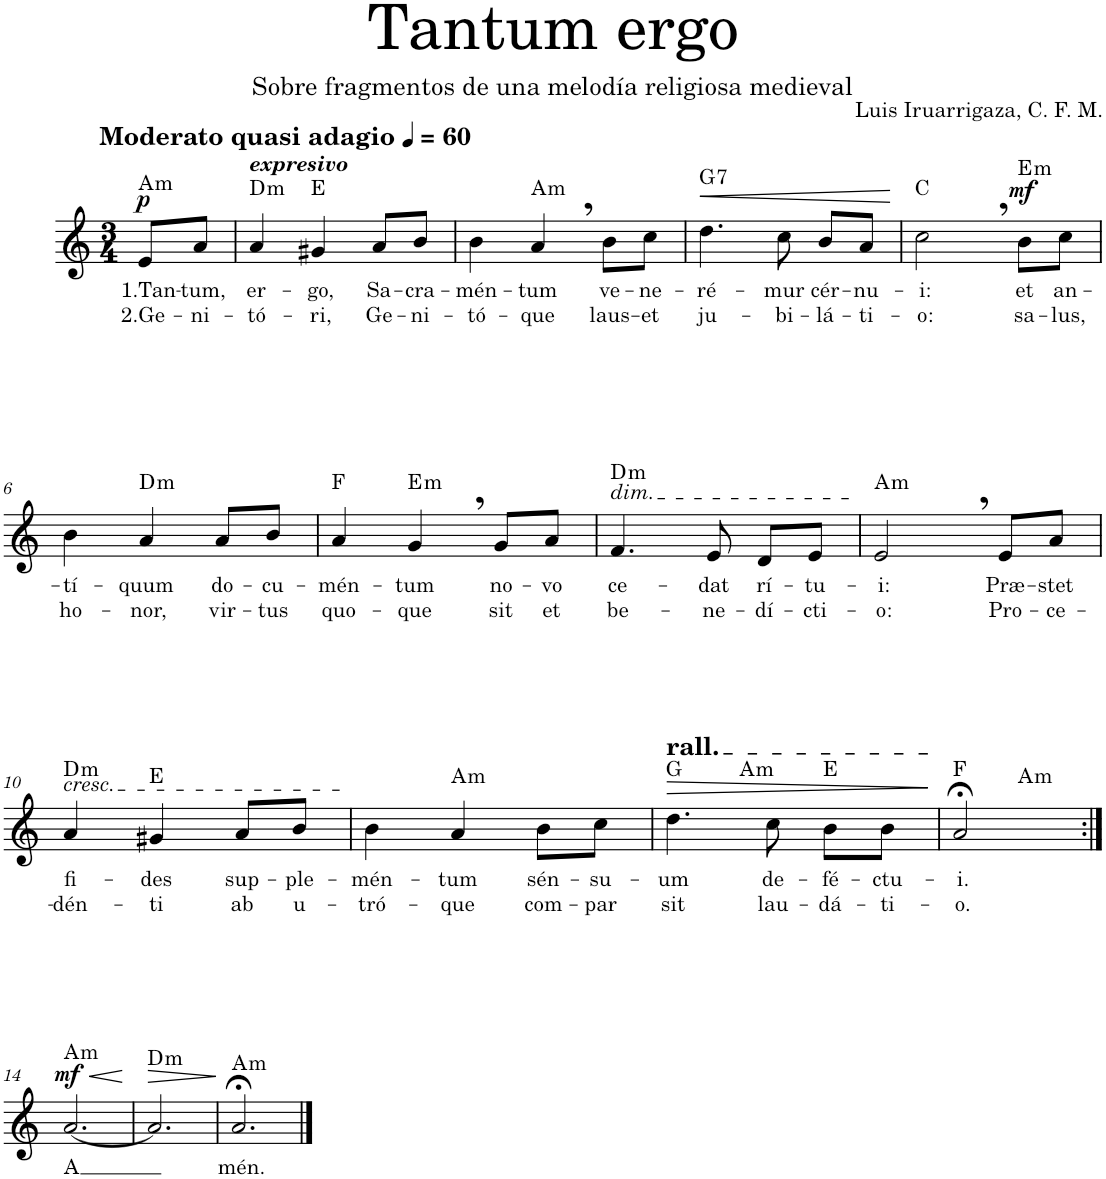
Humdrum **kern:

**kern	**text	**text	**dynam	**harte
*part1	*part1	*part1	*part1	*part1
*staff1	*staff1	*staff1	*staff1	*
*I"Soprano	*	*	*	*
*I'S.	*	*	*	*
*clefG2	*	*	*	*
*k[]	*	*	*	*
*M3/4	*	*	*	*
*MM60	*	*	*	*
=1	=1	=1	=1	=1
!LO:TX:a:B:t=Moderato quasi adagio	!	!	!	!
!	!LO:LY:b	!LO:LY:b	!LO:DY:a	!LO:H:kt=m
8e/L	1.Tan-	2.Ge-	p	A:min
!	!LO:LY:b	!LO:LY:b	!	!
8a/J	-tum,	-ni-	.	.
=2	=2	=2	=2	=2
!LO:TX:a:Bi:t=expresivo	!	!	!	!
!	!LO:LY:b	!LO:LY:b	!	!LO:H:kt=m
4a/	er-	-tó-	.	D:min
!	!LO:LY:b	!LO:LY:b	!	!
4g#X/	-go,	-ri,	.	E:maj
!	!LO:LY:b	!LO:LY:b	!	!
8a/L	Sa-	Ge-	.	.
!	!LO:LY:b	!LO:LY:b	!	!
8b/J	-cra-	-ni-	.	.
=3	=3	=3	=3	=3
!	!LO:LY:b	!LO:LY:b	!	!
4b\	-mén-	-tó-	.	.
!	!LO:LY:b	!LO:LY:b	!	!LO:H:kt=m
4a,/	-tum	-que	.	A:min
!	!LO:LY:b	!LO:LY:b	!	!
8b\L	ve-	laus-	.	.
!	!LO:LY:b	!LO:LY:b	!	!
8cc\J	-ne-	-et	.	.
=4	=4	=4	=4	=4
!	!LO:LY:b	!LO:LY:b	!LO:HP:b	!LO:H:kt=7
4.dd\	-ré-	ju-	<	G:7
!	!LO:LY:b	!LO:LY:b	!	!
8cc\	-mur	-bi-	.	.
!	!LO:LY:b	!LO:LY:b	!	!
8b/L	cér-	-lá-	.	.
!	!LO:LY:b	!LO:LY:b	!	!
8a/J	-nu-	-ti-	.	.
.	.	.	[	.
=5	=5	=5	=5	=5
!	!LO:LY:b	!LO:LY:b	!	!
2cc,\	-i:	-o:	.	C:maj
!	!LO:LY:b	!LO:LY:b	!LO:DY:a	!LO:H:kt=m
8b\L	et	sa-	mf	E:min
!	!LO:LY:b	!LO:LY:b	!	!
8cc\J	an-	-lus,	.	.
!!LO:LB:g=z
=6	=6	=6	=6	=6
!	!LO:LY:b	!LO:LY:b	!	!
4b\	-tí-	ho-	.	.
!	!LO:LY:b	!LO:LY:b	!	!LO:H:kt=m
4a/	-quum	-nor,	.	D:min
!	!LO:LY:b	!LO:LY:b	!	!
8a/L	do-	vir-	.	.
!	!LO:LY:b	!LO:LY:b	!	!
8b/J	-cu-	-tus	.	.
=7	=7	=7	=7	=7
!	!LO:LY:b	!LO:LY:b	!	!
4a/	-mén-	quo-	.	F:maj
!	!LO:LY:b	!LO:LY:b	!	!LO:H:kt=m
4g,/	-tum	-que	.	E:min
!	!LO:LY:b	!LO:LY:b	!	!
8g/L	no-	sit	.	.
!	!LO:LY:b	!LO:LY:b	!	!
8a/J	-vo	et	.	.
=8	=8	=8	=8	=8
!LO:TX:a:i:t=dim.	!	!	!	!
!	!LO:LY:b	!LO:LY:b	!	!LO:H:kt=m
4.f/	ce-	be-	.	D:min
!	!LO:LY:b	!LO:LY:b	!	!
8e/	-dat	-ne-	.	.
!	!LO:LY:b	!LO:LY:b	!	!
8d/L	rí-	-dí-	.	.
!	!LO:LY:b	!LO:LY:b	!	!
8e/J	-tu-	-cti-	.	.
=9	=9	=9	=9	=9
!	!LO:LY:b	!LO:LY:b	!	!LO:H:kt=m
2e,/	-i:	-o:	.	A:min
!	!LO:LY:b	!LO:LY:b	!	!
8e/L	Præ-	Pro-	.	.
!	!LO:LY:b	!LO:LY:b	!	!
8a/J	-stet	-ce-	.	.
!!LO:LB:g=z
=10	=10	=10	=10	=10
!LO:TX:a:i:t=cresc.	!	!	!	!
!	!LO:LY:b	!LO:LY:b	!	!LO:H:kt=m
4a/	fi-	-dén-	.	D:min
!	!LO:LY:b	!LO:LY:b	!	!
4g#X/	-des	-ti	.	E:maj
!	!LO:LY:b	!LO:LY:b	!	!
8a/L	sup-	ab	.	.
!	!LO:LY:b	!LO:LY:b	!	!
8b/J	-ple-	u-	.	.
=11	=11	=11	=11	=11
!	!LO:LY:b	!LO:LY:b	!	!
4b\	-mén-	-tró-	.	.
!	!LO:LY:b	!LO:LY:b	!	!LO:H:kt=m
4a/	-tum	-que	.	A:min
!	!LO:LY:b	!LO:LY:b	!	!
8b\L	sén-	com-	.	.
!	!LO:LY:b	!LO:LY:b	!	!
8cc\J	-su-	-par	.	.
=12	=12	=12	=12	=12
!LO:TX:a:t=rall.	!	!	!	!
!	!LO:LY:b	!LO:LY:b	!LO:HP:b	!
*^	*	*	*	*
4.dd\	4ryy	-um	sit	>	G:maj
!	!	!	!	!	!LO:H:kt=m
.	2ryy	.	.	.	A:min
!	!	!LO:LY:b	!LO:LY:b	!	!
8cc\	.	de-	lau-	.	.
!	!	!LO:LY:b	!LO:LY:b	!	!
8b\L	.	-fé-	-dá-	.	E:maj
!	!	!LO:LY:b	!LO:LY:b	!	!
8b\J	.	-ctu-	-ti-	.	.
.	.	.	.	]	.
=13	=13	=13	=13	=13	=13
!	!	!LO:LY:b	!LO:LY:b	!	!
2a;</	4ryy	-i.	-o.	.	F:maj
!	!	!	!	!	!LO:H:kt=m
.	4ryy	.	.	.	A:min
!!LO:LB:g=z	!!
=14:|!	=14:|!	=14:|!	=14:|!	=14:|!	=14:|!
!	!	!LO:LY:b	!	!LO:HP:b	!
!	!	!	!	!LO:DY:n=1:a	!LO:H:kt=m
*v	*v	*	*	*	*
[2.a/	A	.	< mf	A:min
.	.	.	[	.
=15	=15	=15	=15	=15
!	!	!	!LO:HP:b	!LO:H:kt=m
2.a/]	.	.	>	D:min
.	.	.	]	.
=16	=16	=16	=16	=16
!	!LO:LY:b	!	!	!LO:H:kt=m
2.a;</	mén.	.	.	A:min
==	==	==	==	==
*-	*-	*-	*-	*-
